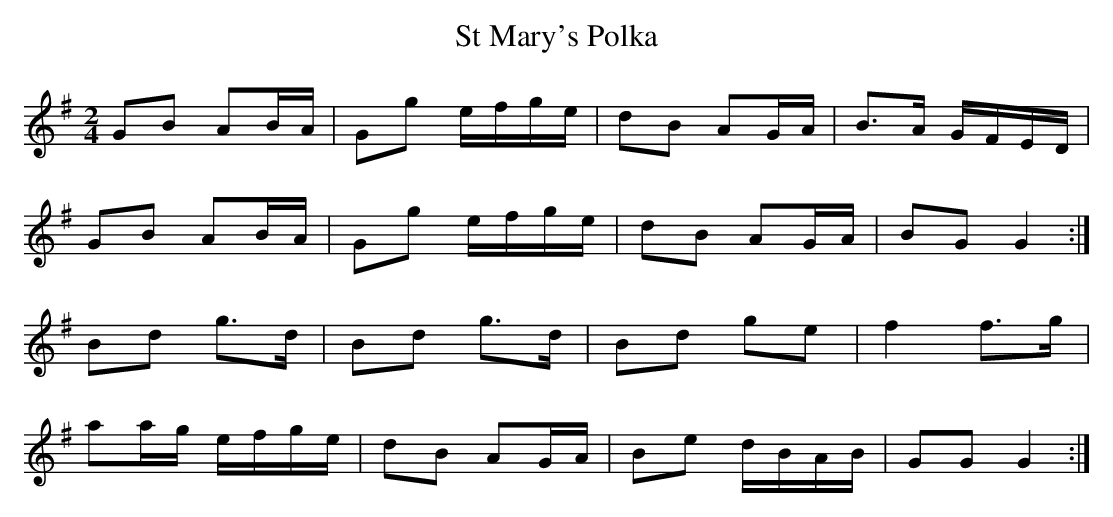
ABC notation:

X:1
T:St Mary's Polka
M:2/4
L:1/8
K:G
GB AB/A/ | Gg e/f/g/e/ | dB AG/A/ | B>A G/F/E/D/ |
GB AB/A/ | Gg e/f/g/e/ | dB AG/A/ | BG  G2      :|
Bd g>d   | Bd g>d      | Bd ge    | f2  f>g      |
aa/g/ e/f/g/e/ | dB AG/A/ | Be d/B/A/B/ | GG G2 :|
